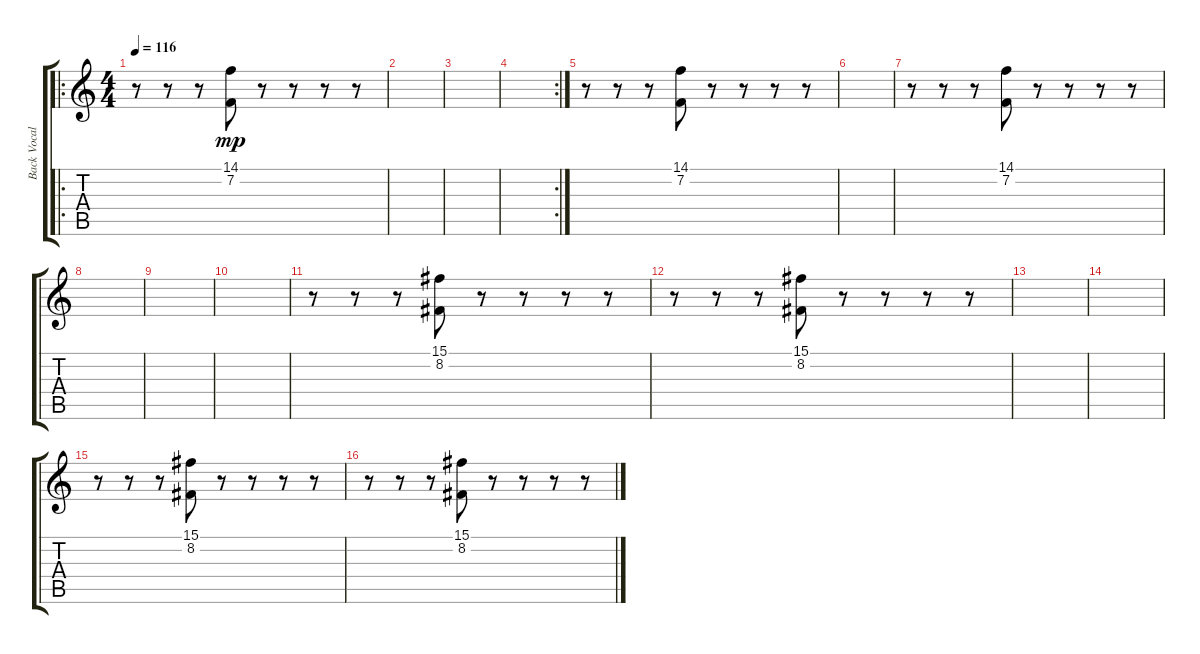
\track ("Back Vocal(2)" "Back Vocal") {instrument lead6voice}
\staff {score tabs}
\tuning (Eb4 Bb3 Gb3 Db3 Ab2 Eb2) {hide}
\ro
\ts (4 4)
\tempo 116
\clef g2
\ks c
r.8{dy mp} r.8 r.8 (14.1 7.2).8 r.8 r.8 r.8 r.8 |
|
|
\rc 2
|
r.8 r.8 r.8 (14.1 7.2).8 r.8 r.8 r.8 r.8 |
|
r.8 r.8 r.8 (14.1 7.2).8 r.8 r.8 r.8 r.8 |
|
|
|
r.8 r.8 r.8 (15.1 8.2).8 r.8 r.8 r.8 r.8 |
r.8 r.8 r.8 (15.1 8.2).8 r.8 r.8 r.8 r.8 |
|
|
r.8 r.8 r.8 (15.1 8.2).8 r.8 r.8 r.8 r.8 |
r.8 r.8 r.8 (15.1 8.2).8 r.8 r.8 r.8 r.8
